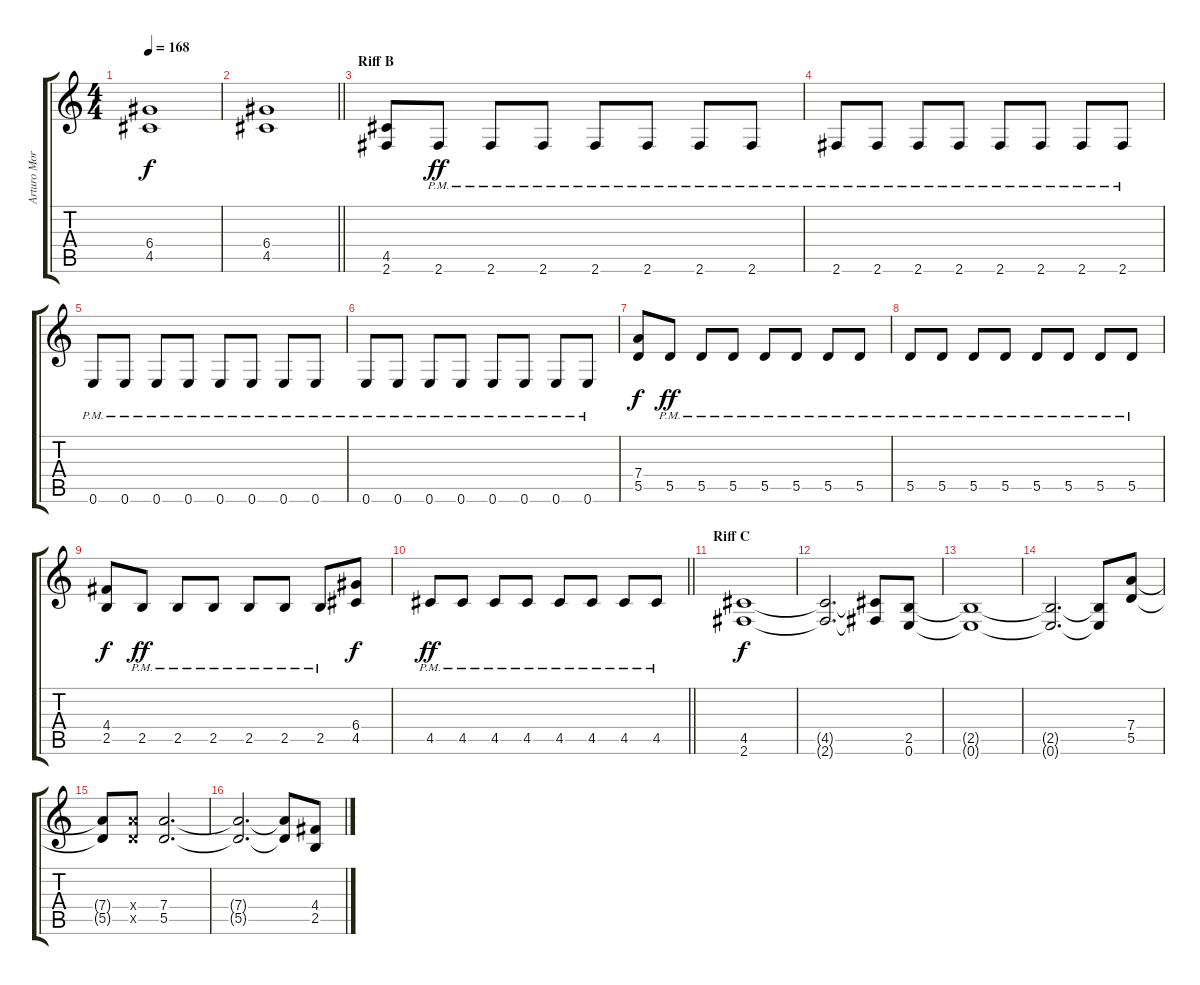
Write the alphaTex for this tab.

\track ("Arturo Morras" "Arturo Mor") {instrument overdrivenguitar}
\staff {score tabs}
\tuning (E4 B3 G3 D3 A2 E2) {hide}
\ts (4 4)
\tempo 168
\clef g2
\ks c
(6.4 4.5).1{dy f} |
\barLineRight lightlight
(6.4 4.5).1 |
\section ("" "Riff B")
(4.5 2.6).8 2.6{pm}.8{dy ff} 2.6{pm}.8 2.6{pm}.8 2.6{pm}.8 2.6{pm}.8 2.6{pm}.8 2.6{pm}.8 |
2.6{pm}.8 2.6{pm}.8 2.6{pm}.8 2.6{pm}.8 2.6{pm}.8 2.6{pm}.8 2.6{pm}.8 2.6{pm}.8 |
0.6{pm}.8 0.6{pm}.8 0.6{pm}.8 0.6{pm}.8 0.6{pm}.8 0.6{pm}.8 0.6{pm}.8 0.6{pm}.8 |
0.6{pm}.8 0.6{pm}.8 0.6{pm}.8 0.6{pm}.8 0.6{pm}.8 0.6{pm}.8 0.6{pm}.8 0.6{pm}.8 |
(7.4 5.5).8{dy f} 5.5{pm}.8{dy ff} 5.5{pm}.8 5.5{pm}.8 5.5{pm}.8 5.5{pm}.8 5.5{pm}.8 5.5{pm}.8 |
5.5{pm}.8 5.5{pm}.8 5.5{pm}.8 5.5{pm}.8 5.5{pm}.8 5.5{pm}.8 5.5{pm}.8 5.5{pm}.8 |
(4.4 2.5).8{dy f} 2.5{pm}.8{dy ff} 2.5{pm}.8 2.5{pm}.8 2.5{pm}.8 2.5{pm}.8 2.5{pm}.8 (6.4 4.5).8{dy f} |
\barLineRight lightlight
4.5{pm}.8{dy ff} 4.5{pm}.8 4.5{pm}.8 4.5{pm}.8 4.5{pm}.8 4.5{pm}.8 4.5{pm}.8 4.5{pm}.8 |
\section ("" "Riff C")
(4.5 2.6).1{dy f} |
(4.5{t} 2.6{t}).2{d} (4.5{t} 2.6{t}).8 (2.5 0.6).8 |
(2.5{t} 0.6{t}).1 |
(2.5{t} 0.6{t}).2{d} (2.5{t} 0.6{t}).8 (7.4 5.5).8 |
(7.4{t} 5.5{t}).8 (7.4{x} 5.5{x}).8 (7.4 5.5).2{d} |
(7.4{t} 5.5{t}).2{d} (7.4{t} 5.5{t}).8 (4.4 2.5).8
